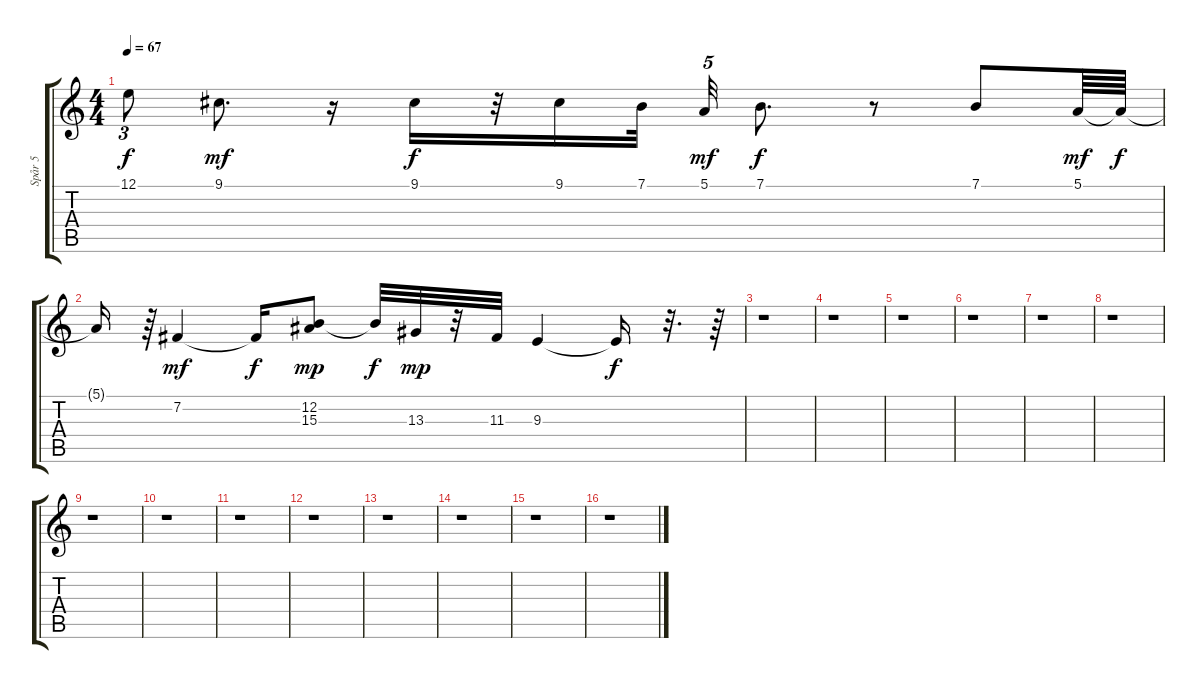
\track ("Spår 5" "Spår 5") {instrument altosax}
\staff {score tabs}
\tuning (E4 B3 G3 D3 A2 E2) {hide}
\ts (4 4)
\tempo 67
\clef g2
\ks c
12.1{t}.8{tu (3 2) dy f} 9.1.8{d dy mf} r.16 9.1.16{dy f} r.32 9.1.16 7.1.32 5.1.32{tu (5 4) dy mf} 7.1.8{d dy f} r.8 7.1.8 5.1.64{dy mf} 5.1{t}.64{dy f} |
5.1{t}.16 r.64 7.2.4{dy mf} 7.2{t}.16{dy f} (12.2 15.3).8{dy mp} 12.2{t}.32{dy f} 13.3.32{dy mp} r.32 11.3.32 9.3.4 9.3{t}.16{dy f} r.32{d} r.64 |
r.1 |
r.1 |
r.1 |
r.1 |
r.1 |
r.1 |
r.1 |
r.1 |
r.1 |
r.1 |
r.1 |
r.1 |
r.1 |
r.1
